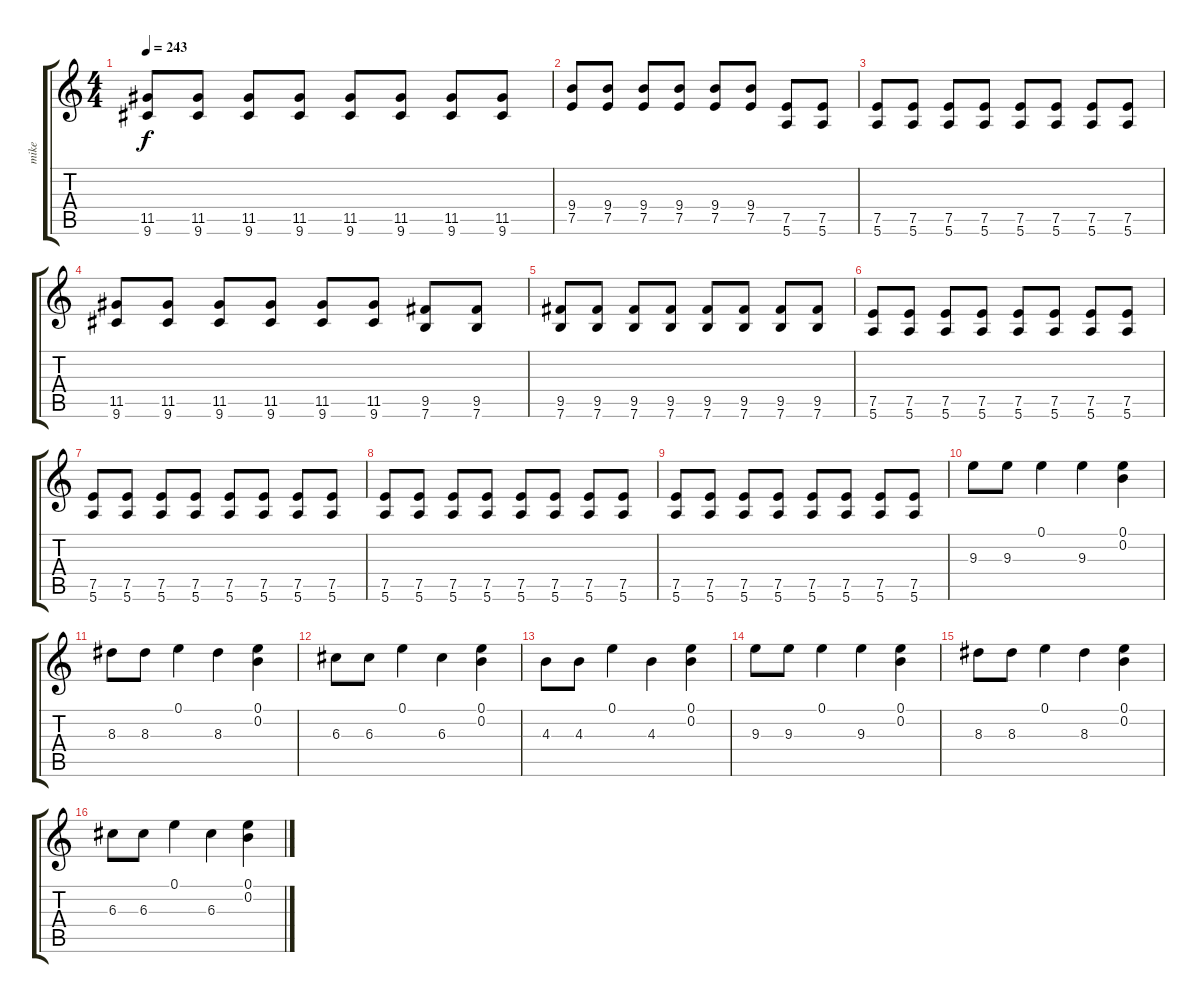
\track ("mike" "mike") {instrument distortionguitar}
\staff {score tabs}
\tuning (E4 B3 G3 D3 A2 E2) {hide}
\ts (4 4)
\tempo 243
\clef g2
\ks c
(11.5 9.6).8{dy f} (11.5 9.6).8 (11.5 9.6).8 (11.5 9.6).8 (11.5 9.6).8 (11.5 9.6).8 (11.5 9.6).8 (11.5 9.6).8 |
(9.4 7.5).8 (9.4 7.5).8 (9.4 7.5).8 (9.4 7.5).8 (9.4 7.5).8 (9.4 7.5).8 (7.5 5.6).8 (7.5 5.6).8 |
(7.5 5.6).8 (7.5 5.6).8 (7.5 5.6).8 (7.5 5.6).8 (7.5 5.6).8 (7.5 5.6).8 (7.5 5.6).8 (7.5 5.6).8 |
(11.5 9.6).8 (11.5 9.6).8 (11.5 9.6).8 (11.5 9.6).8 (11.5 9.6).8 (11.5 9.6).8 (9.5 7.6).8 (9.5 7.6).8 |
(9.5 7.6).8 (9.5 7.6).8 (9.5 7.6).8 (9.5 7.6).8 (9.5 7.6).8 (9.5 7.6).8 (9.5 7.6).8 (9.5 7.6).8 |
(7.5 5.6).8 (7.5 5.6).8 (7.5 5.6).8 (7.5 5.6).8 (7.5 5.6).8 (7.5 5.6).8 (7.5 5.6).8 (7.5 5.6).8 |
(7.5 5.6).8 (7.5 5.6).8 (7.5 5.6).8 (7.5 5.6).8 (7.5 5.6).8 (7.5 5.6).8 (7.5 5.6).8 (7.5 5.6).8 |
(7.5 5.6).8 (7.5 5.6).8 (7.5 5.6).8 (7.5 5.6).8 (7.5 5.6).8 (7.5 5.6).8 (7.5 5.6).8 (7.5 5.6).8 |
(7.5 5.6).8 (7.5 5.6).8 (7.5 5.6).8 (7.5 5.6).8 (7.5 5.6).8 (7.5 5.6).8 (7.5 5.6).8 (7.5 5.6).8 |
9.3.8{instrument electricguitarclean} 9.3.8 0.1.4 9.3.4 (0.1 0.2).4 |
8.3.8{instrument electricguitarclean} 8.3.8 0.1.4 8.3.4 (0.1 0.2).4 |
6.3.8{instrument electricguitarclean} 6.3.8 0.1.4 6.3.4 (0.1 0.2).4 |
4.3.8{instrument electricguitarclean} 4.3.8 0.1.4 4.3.4 (0.1 0.2).4 |
9.3.8{instrument electricguitarclean} 9.3.8 0.1.4 9.3.4 (0.1 0.2).4 |
8.3.8{instrument electricguitarclean} 8.3.8 0.1.4 8.3.4 (0.1 0.2).4 |
6.3.8{instrument electricguitarclean} 6.3.8 0.1.4 6.3.4 (0.1 0.2).4
